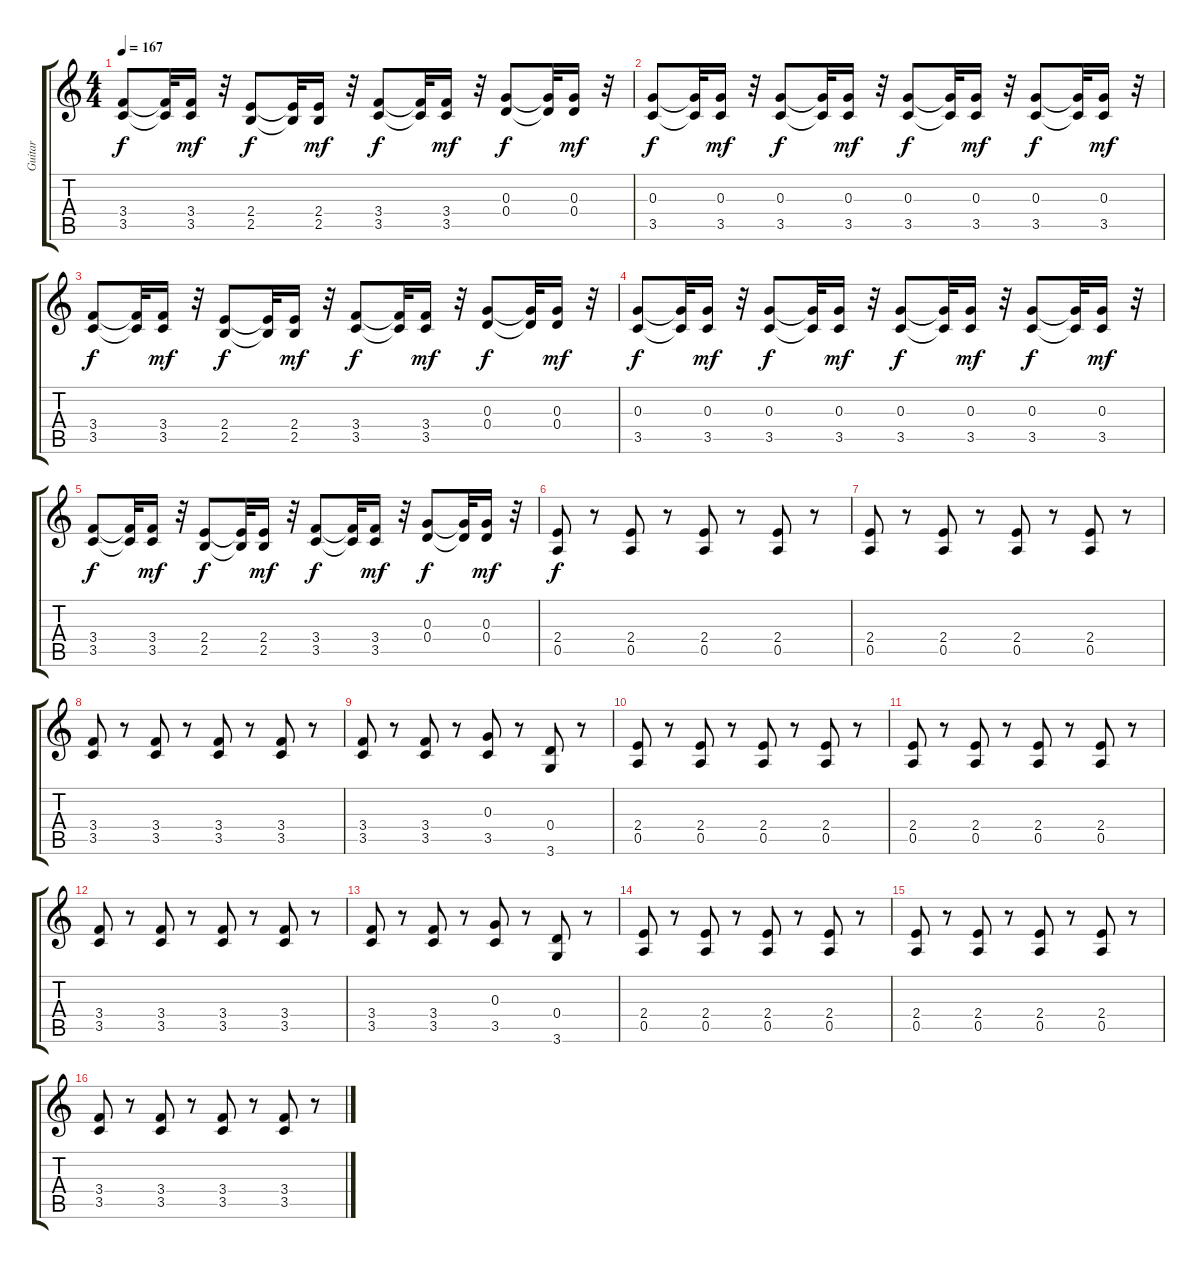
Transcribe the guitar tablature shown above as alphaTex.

\track ("Guitar" "Guitar") {instrument electricguitarclean}
\staff {score tabs}
\tuning (E4 B3 G3 D3 A2 E2) {hide}
\ts (4 4)
\tempo 167
\clef g2
\ks c
(3.4 3.5).8{dy f} (3.4{t} 3.5{t}).32 (3.4 3.5).16{dy mf} r.32 (2.4 2.5).8{dy f} (2.4{t} 2.5{t}).32 (2.4 2.5).16{dy mf} r.32 (3.4 3.5).8{dy f} (3.4{t} 3.5{t}).32 (3.4 3.5).16{dy mf} r.32 (0.3 0.4).8{dy f} (0.3{t} 0.4{t}).32 (0.3 0.4).16{dy mf} r.32 |
(0.3 3.5).8{dy f} (0.3{t} 3.5{t}).32 (0.3 3.5).16{dy mf} r.32 (0.3 3.5).8{dy f} (0.3{t} 3.5{t}).32 (0.3 3.5).16{dy mf} r.32 (0.3 3.5).8{dy f} (0.3{t} 3.5{t}).32 (0.3 3.5).16{dy mf} r.32 (0.3 3.5).8{dy f} (0.3{t} 3.5{t}).32 (0.3 3.5).16{dy mf} r.32 |
(3.4 3.5).8{dy f} (3.4{t} 3.5{t}).32 (3.4 3.5).16{dy mf} r.32 (2.4 2.5).8{dy f} (2.4{t} 2.5{t}).32 (2.4 2.5).16{dy mf} r.32 (3.4 3.5).8{dy f} (3.4{t} 3.5{t}).32 (3.4 3.5).16{dy mf} r.32 (0.3 0.4).8{dy f} (0.3{t} 0.4{t}).32 (0.3 0.4).16{dy mf} r.32 |
(0.3 3.5).8{dy f} (0.3{t} 3.5{t}).32 (0.3 3.5).16{dy mf} r.32 (0.3 3.5).8{dy f} (0.3{t} 3.5{t}).32 (0.3 3.5).16{dy mf} r.32 (0.3 3.5).8{dy f} (0.3{t} 3.5{t}).32 (0.3 3.5).16{dy mf} r.32 (0.3 3.5).8{dy f} (0.3{t} 3.5{t}).32 (0.3 3.5).16{dy mf} r.32 |
(3.4 3.5).8{dy f} (3.4{t} 3.5{t}).32 (3.4 3.5).16{dy mf} r.32 (2.4 2.5).8{dy f} (2.4{t} 2.5{t}).32 (2.4 2.5).16{dy mf} r.32 (3.4 3.5).8{dy f} (3.4{t} 3.5{t}).32 (3.4 3.5).16{dy mf} r.32 (0.3 0.4).8{dy f} (0.3{t} 0.4{t}).32 (0.3 0.4).16{dy mf} r.32 |
(2.4 0.5).8{dy f} r.8 (2.4 0.5).8 r.8 (2.4 0.5).8 r.8 (2.4 0.5).8 r.8 |
(2.4 0.5).8 r.8 (2.4 0.5).8 r.8 (2.4 0.5).8 r.8 (2.4 0.5).8 r.8 |
(3.4 3.5).8 r.8 (3.4 3.5).8 r.8 (3.4 3.5).8 r.8 (3.4 3.5).8 r.8 |
(3.4 3.5).8 r.8 (3.4 3.5).8 r.8 (0.3 3.5).8 r.8 (0.4 3.6).8 r.8 |
(2.4 0.5).8 r.8 (2.4 0.5).8 r.8 (2.4 0.5).8 r.8 (2.4 0.5).8 r.8 |
(2.4 0.5).8 r.8 (2.4 0.5).8 r.8 (2.4 0.5).8 r.8 (2.4 0.5).8 r.8 |
(3.4 3.5).8 r.8 (3.4 3.5).8 r.8 (3.4 3.5).8 r.8 (3.4 3.5).8 r.8 |
(3.4 3.5).8 r.8 (3.4 3.5).8 r.8 (0.3 3.5).8 r.8 (0.4 3.6).8 r.8 |
(2.4 0.5).8 r.8 (2.4 0.5).8 r.8 (2.4 0.5).8 r.8 (2.4 0.5).8 r.8 |
(2.4 0.5).8 r.8 (2.4 0.5).8 r.8 (2.4 0.5).8 r.8 (2.4 0.5).8 r.8 |
(3.4 3.5).8 r.8 (3.4 3.5).8 r.8 (3.4 3.5).8 r.8 (3.4 3.5).8 r.8
